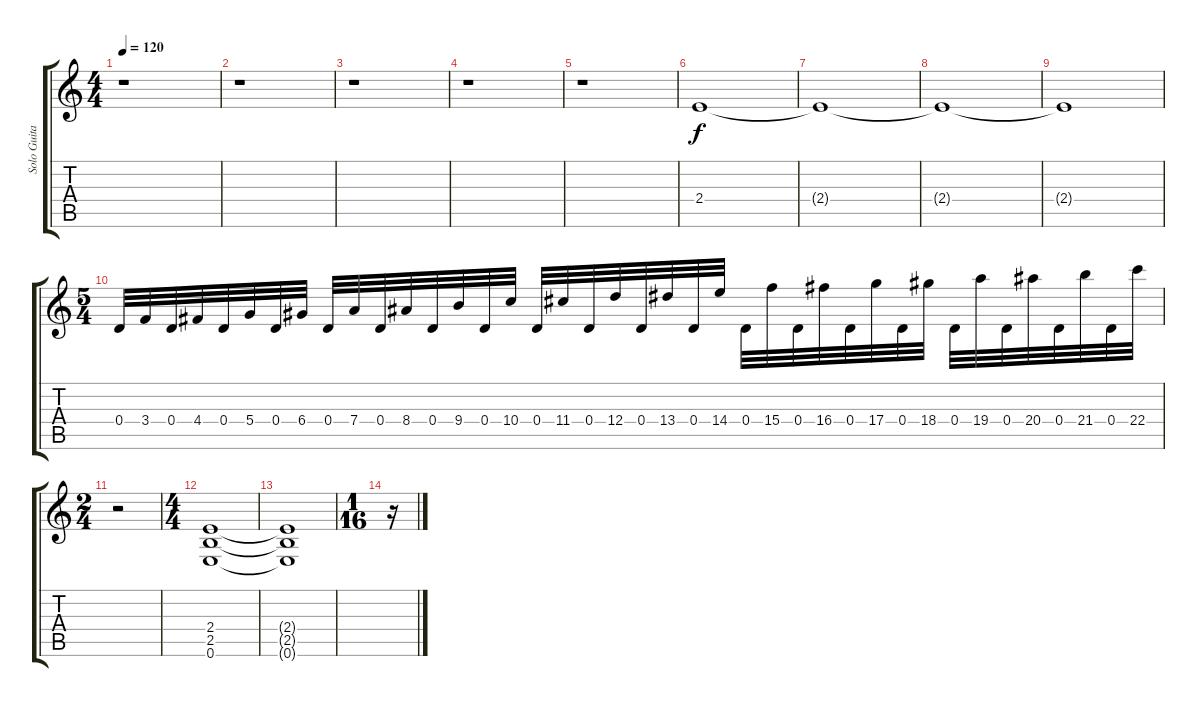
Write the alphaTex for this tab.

\track ("Solo Guitar" "Solo Guita") {instrument distortionguitar}
\staff {score tabs}
\tuning (E4 B3 G3 D3 A2 E2) {hide}
\ts (4 4)
\tempo 120
\clef g2
\ks c
r.1{dy f} |
r.1 |
r.1 |
r.1 |
r.1 |
2.4.1 |
2.4{t}.1 |
2.4{t}.1 |
2.4{t}.1 |
\ts (5 4)
0.4.32 3.4.32 0.4.32 4.4.32 0.4.32 5.4.32 0.4.32 6.4.32 0.4.32 7.4.32 0.4.32 8.4.32 0.4.32 9.4.32 0.4.32 10.4.32 0.4.32 11.4.32 0.4.32 12.4.32 0.4.32 13.4.32 0.4.32 14.4.32 0.4.32 15.4.32 0.4.32 16.4.32 0.4.32 17.4.32 0.4.32 18.4.32 0.4.32 19.4.32 0.4.32 20.4.32 0.4.32 21.4.32 0.4.32 22.4.32 |
\ts (2 4)
r.2 |
\ts (4 4)
(2.4 2.5 0.6).1 |
(2.4{t} 2.5{t} 0.6{t}).1 |
\ts (1 16)
r.16
